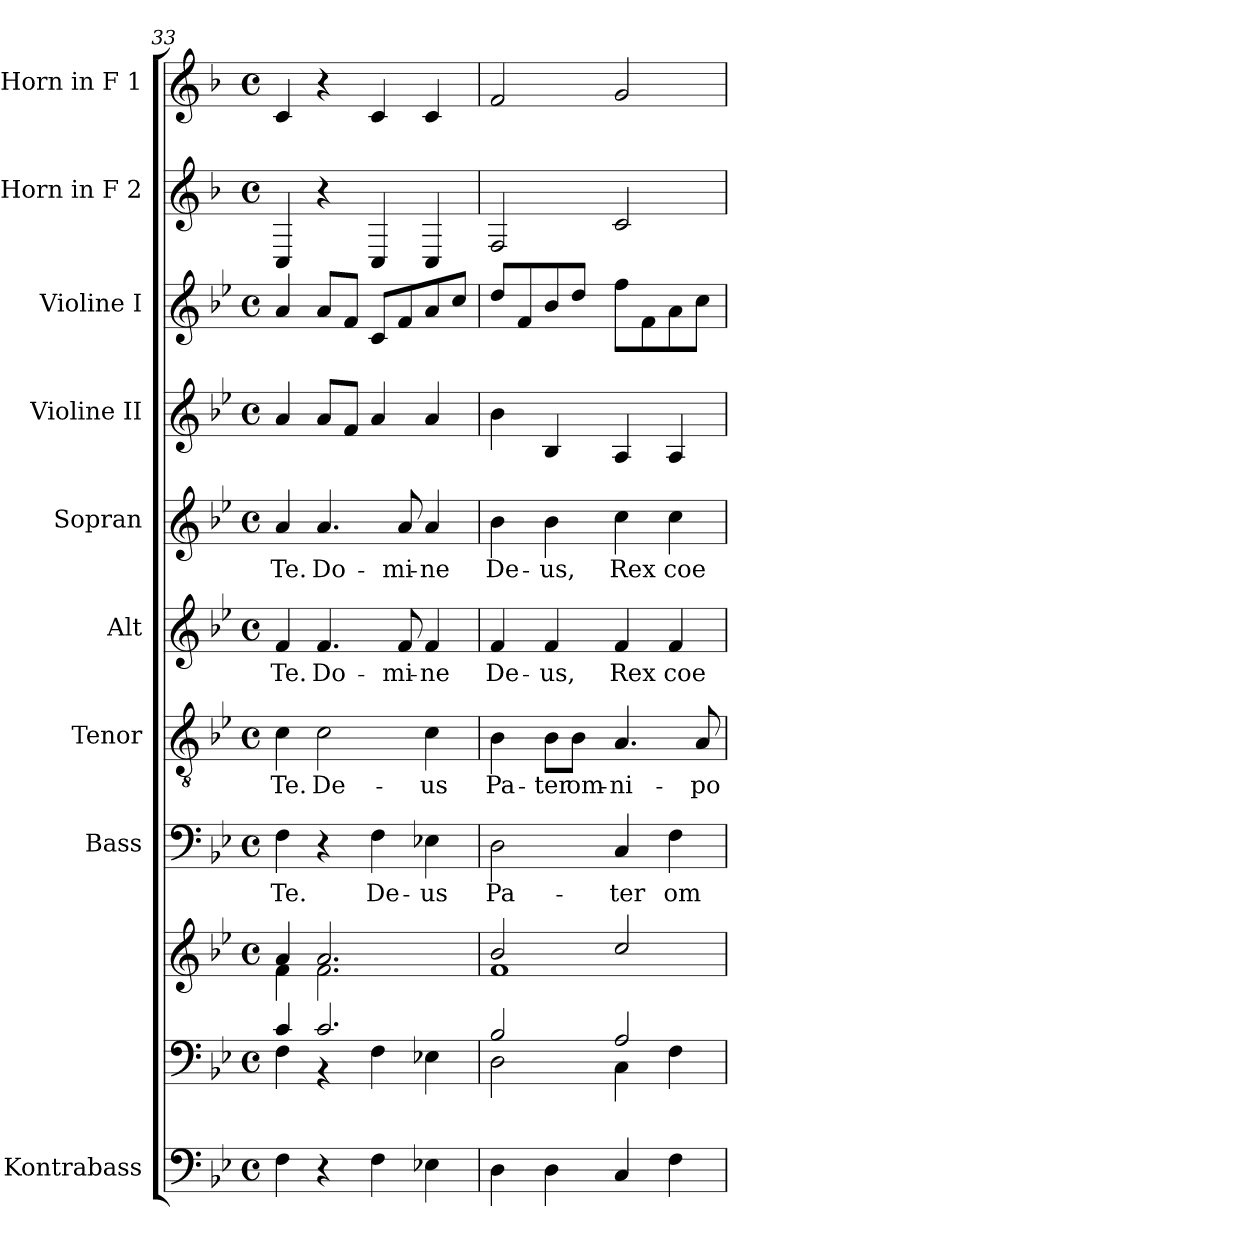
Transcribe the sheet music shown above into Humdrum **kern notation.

**kern	**kern	**kern	**kern	**text	**kern	**text	**kern	**text	**kern	**text	**kern	**kern	**kern	**kern
*part10	*part9	*part9	*part8	*part8	*part7	*part7	*part6	*part6	*part5	*part5	*part4	*part3	*part2	*part1
*staff11	*staff10	*staff9	*staff8	*staff8	*staff7	*staff7	*staff6	*staff6	*staff5	*staff5	*staff4	*staff3	*staff2	*staff1
*I"Kontrabass	*	*	*I"Bass	*	*I"Tenor	*	*I"Alt	*	*I"Sopran	*	*I"Violine II	*I"Violine I	*I"Horn in F 2	*I"Horn in F 1
*I'Kb.	*	*	*I'B.	*	*I'T.	*	*I'A.	*	*I'S.	*	*I'Vl. II	*I'Vl. I	*	*
*clefF4	*clefF4	*clefG2	*clefF4	*	*clefGv2	*	*clefG2	*	*clefG2	*	*clefG2	*clefG2	*clefG2	*clefG2
*ITrd7c12	*	*	*	*	*	*	*	*	*	*	*	*	*ITrd4c7	*ITrd4c7
*k[b-e-]	*k[b-e-]	*k[b-e-]	*k[b-e-]	*	*k[b-e-]	*	*k[b-e-]	*	*k[b-e-]	*	*k[b-e-]	*k[b-e-]	*k[b-e-]	*k[b-e-]
*B-:	*B-:	*B-:	*B-:	*	*B-:	*	*B-:	*	*B-:	*	*B-:	*B-:	*B-:	*B-:
*M4/4	*M4/4	*M4/4	*M4/4	*	*M4/4	*	*M4/4	*	*M4/4	*	*M4/4	*M4/4	*M4/4	*M4/4
*met(c)	*met(c)	*met(c)	*met(c)	*	*met(c)	*	*met(c)	*	*met(c)	*	*met(c)	*met(c)	*met(c)	*met(c)
=33	=33	=33	=33	=33	=33	=33	=33	=33	=33	=33	=33	=33	=33	=33
*	*^	*^	*	*	*	*	*	*	*	*	*	*	*	*
!	!	!	!	!	!	!LO:LY:b	!	!LO:LY:b	!	!LO:LY:b	!	!LO:LY:b	!	!	!	!
4FF\	4c/	4F\	4a/	4f\	4F\	Te.	4c\	Te.	4f/	Te.	4a/	Te.	4a/	4a/	4FF/	4F/
!	!	!	!	!	!	!	!	!LO:LY:b	!	!LO:LY:b	!	!LO:LY:b	!	!	!	!
4r	2.c/	4r	2.a/	2.f\	4r	.	2c\	De-	4.f/	Do-	4.a/	Do-	8a/L	8a/L	4r	4r
.	.	.	.	.	.	.	.	.	.	.	.	.	8f/J	8f/J	.	.
!	!	!	!	!	!	!LO:LY:b	!	!	!	!	!	!	!	!	!	!
4FF\	.	4F\	.	.	4F\	De-	.	.	.	.	.	.	4a/	8c/L	4FF/	4F/
!	!	!	!	!	!	!	!	!	!	!LO:LY:b	!	!LO:LY:b	!	!	!	!
.	.	.	.	.	.	.	.	.	8f/	-mi-	8a/	-mi-	.	8f/	.	.
!	!	!	!	!	!	!LO:LY:b	!	!LO:LY:b	!	!LO:LY:b	!	!LO:LY:b	!	!	!	!
4EE-X\	.	4E-X\	.	.	4E-X\	-us	4c\	-us	4f/	-ne	4a/	-ne	4a/	8a/	4FF/	4F/
.	.	.	.	.	.	.	.	.	.	.	.	.	.	8cc/J	.	.
=34	=34	=34	=34	=34	=34	=34	=34	=34	=34	=34	=34	=34	=34	=34	=34	=34
!	!	!	!	!	!	!LO:LY:b	!	!LO:LY:b	!	!LO:LY:b	!	!LO:LY:b	!	!	!	!
4DD\	2B-/	2D\	2b-/	1f	2D\	Pa-	4B-\	Pa-	4f/	De-	4b-\	De-	4b-\	8dd/L	2BB-/	2B-/
.	.	.	.	.	.	.	.	.	.	.	.	.	.	8f/	.	.
!	!	!	!	!	!	!	!	!LO:LY:b	!	!LO:LY:b	!	!LO:LY:b	!	!	!	!
4DD\	.	.	.	.	.	.	8B-\L	-ter	4f/	-us,	4b-\	-us,	4B-/	8b-/	.	.
!	!	!	!	!	!	!	!	!LO:LY:b	!	!	!	!	!	!	!	!
.	.	.	.	.	.	.	8B-\J	om-	.	.	.	.	.	8dd/J	.	.
!	!	!	!	!	!	!LO:LY:b	!	!LO:LY:b	!	!LO:LY:b	!	!LO:LY:b	!	!	!	!
4CC/	2A/	4C\	2cc/	.	4C/	-ter	4.A/	-ni-	4f/	Rex	4cc\	Rex	4A/	8ff\L	2F/	2c/
.	.	.	.	.	.	.	.	.	.	.	.	.	.	8f\	.	.
!	!	!	!	!	!	!LO:LY:b	!	!	!	!LO:LY:b	!	!LO:LY:b	!	!	!	!
4FF\	.	4F\	.	.	4F\	om-	.	.	4f/	coe-	4cc\	coe-	4A/	8a\	.	.
!	!	!	!	!	!	!	!	!LO:LY:b	!	!	!	!	!	!	!	!
.	.	.	.	.	.	.	8A/	-po-	.	.	.	.	.	8cc\J	.	.
*	*v	*v	*	*	*	*	*	*	*	*	*	*	*	*	*	*
*	*	*v	*v	*	*	*	*	*	*	*	*	*	*	*	*
=	=	=	=	=	=	=	=	=	=	=	=	=	=	=
*-	*-	*-	*-	*-	*-	*-	*-	*-	*-	*-	*-	*-	*-	*-
